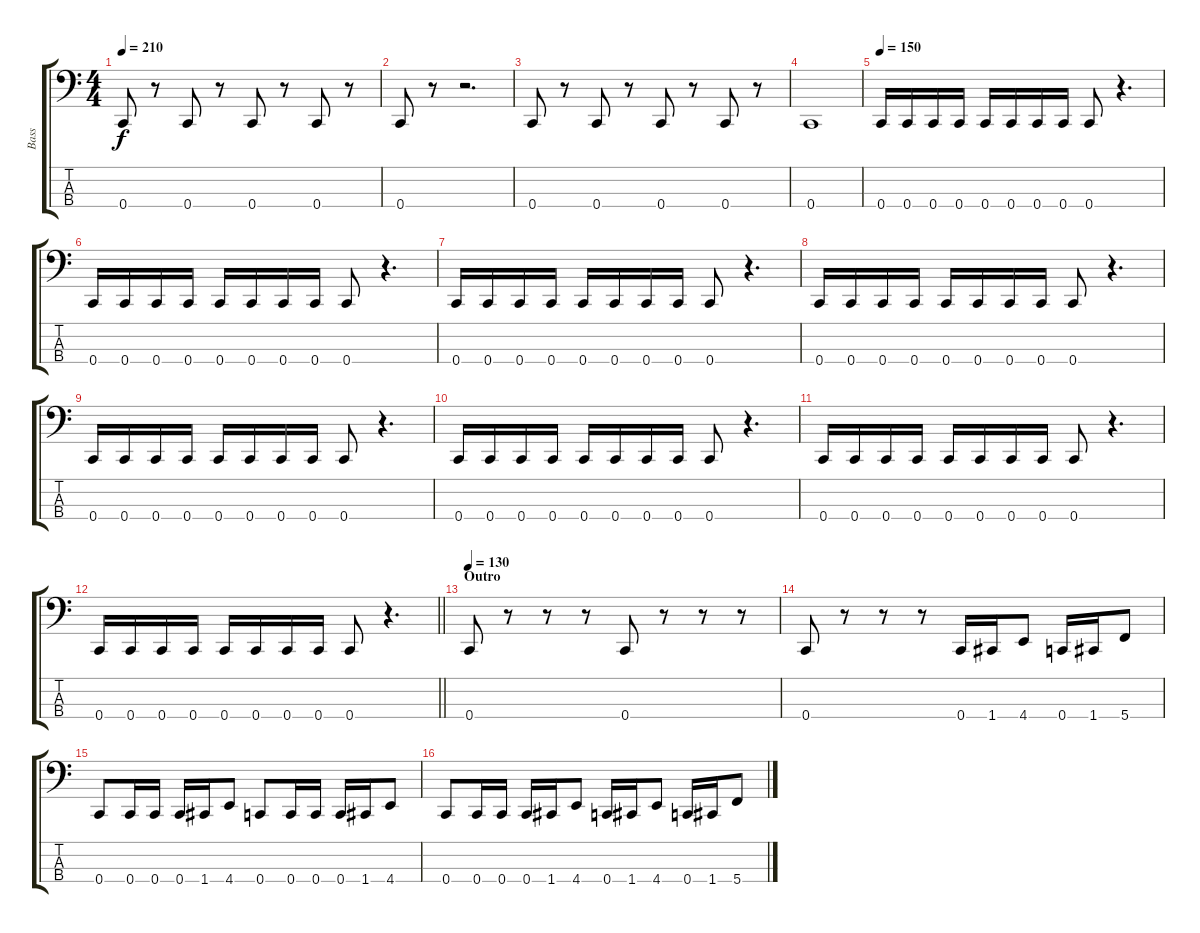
\track ("Bass" "Bass") {instrument electricbasspick}
\staff {score tabs}
\tuning (F2 C2 G1 C1) {hide}
\ts (4 4)
\tempo 210
\clef f4
\ks c
0.4.8{dy f} r.8 0.4.8 r.8 0.4.8 r.8 0.4.8 r.8 |
0.4.8 r.8 r.2{d} |
0.4.8 r.8 0.4.8 r.8 0.4.8 r.8 0.4.8 r.8 |
0.4.1 |
\tempo 150
0.4.16 0.4.16 0.4.16 0.4.16 0.4.16 0.4.16 0.4.16 0.4.16 0.4.8 r.4{d} |
0.4.16 0.4.16 0.4.16 0.4.16 0.4.16 0.4.16 0.4.16 0.4.16 0.4.8 r.4{d} |
0.4.16 0.4.16 0.4.16 0.4.16 0.4.16 0.4.16 0.4.16 0.4.16 0.4.8 r.4{d} |
0.4.16 0.4.16 0.4.16 0.4.16 0.4.16 0.4.16 0.4.16 0.4.16 0.4.8 r.4{d} |
0.4.16 0.4.16 0.4.16 0.4.16 0.4.16 0.4.16 0.4.16 0.4.16 0.4.8 r.4{d} |
0.4.16 0.4.16 0.4.16 0.4.16 0.4.16 0.4.16 0.4.16 0.4.16 0.4.8 r.4{d} |
0.4.16 0.4.16 0.4.16 0.4.16 0.4.16 0.4.16 0.4.16 0.4.16 0.4.8 r.4{d} |
\barLineRight lightlight
0.4.16 0.4.16 0.4.16 0.4.16 0.4.16 0.4.16 0.4.16 0.4.16 0.4.8 r.4{d} |
\section ("" "Outro")
\tempo 130
0.4.8 r.8 r.8 r.8 0.4.8 r.8 r.8 r.8 |
0.4.8 r.8 r.8 r.8 0.4.16 1.4.16 4.4.8 0.4.16 1.4.16 5.4.8 |
0.4.8 0.4.16 0.4.16 0.4.16 1.4.16 4.4.8 0.4.8 0.4.16 0.4.16 0.4.16 1.4.16 4.4.8 |
0.4.8 0.4.16 0.4.16 0.4.16 1.4.16 4.4.8 0.4.16 1.4.16 4.4.8 0.4.16 1.4.16 5.4.8
